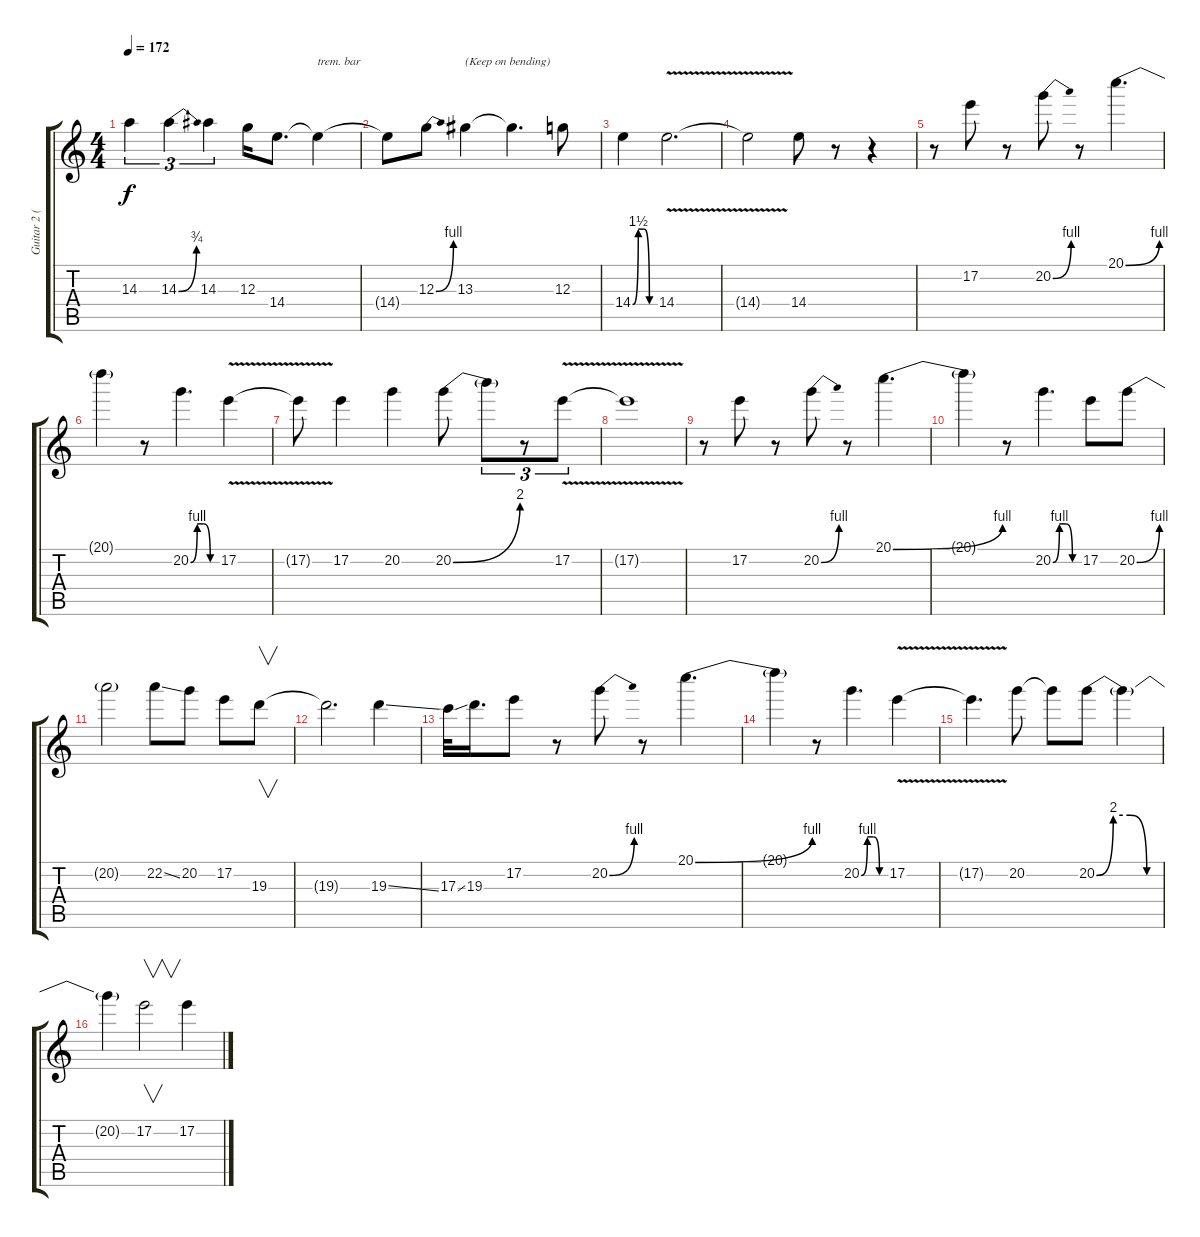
\track ("Guitar 2 (Wah)" "Guitar 2 (") {instrument distortionguitar}
\staff {score tabs}
\tuning (E4 B3 G3 D3 A2 E2) {hide}
\ts (4 4)
\tempo 172
\clef g2
\ks c
14.3.4{tu (3 2) dy f} 14.3{be (bend 0 0 60 3)}.4{tu (3 2)} 14.3.4{tu (3 2)} 12.3.16 14.4.8{d} 14.4{t}.4{txt "trem. bar"} |
14.4{t}.8 12.3{be (bend 0 0 60 4)}.8 13.3.4{txt "(Keep on bending)"} 13.3{t}.4{d} 12.3.8 |
14.4{be (custom 0 0 15 6 30 6 45 0 60 0)}.4 14.4{v}.2{d} |
14.4{t}.2 14.4.8 r.8 r.4 |
r.8 17.2.8 r.8 20.2{be (bend 0 0 60 4)}.8 r.8 20.1{be (bend 0 0 60 4)}.4{d} |
20.1{t}.4 r.8 20.2{be (custom 0 0 15 4 30 4 45 0 60 0)}.4{d} 17.2{v}.4 |
17.2{t}.8 17.2.4 20.2.4 20.2{be (bend 0 0 60 8)}.8 20.2{t}.8{tu (3 2)} r.8{tu (3 2)} 17.2{v}.8{tu (3 2)} |
17.2{t}.1 |
r.8 17.2.8 r.8 20.2{be (bend 0 0 60 4)}.8 r.8 20.1{be (bend 0 0 60 4)}.4{d} |
20.1{t}.4 r.8 20.2{be (custom 0 0 15 4 30 4 45 0 60 0)}.4{d} 17.2.8 20.2{be (bend 0 0 60 4)}.8 |
20.2{t}.2 22.2{ss}.8 20.2.8 17.2.8 19.3.8{v} |
19.3{t}.2{d} 19.3{ss}.4 |
17.3{ss}.32 19.3.16{d} 17.2.8 r.8 20.2{be (bend 0 0 60 4)}.8 r.8 20.1{be (bend 0 0 60 4)}.4{d} |
20.1{t}.4 r.8 20.2{be (custom 0 0 15 4 30 4 45 0 60 0)}.4{d} 17.2{v}.4 |
17.2{t}.4{d} 20.2.8 20.2{t}.8 20.2{be (custom 0 0 15 8 30 8 45 0 60 0)}.8 20.2{t}.4 |
20.2{t}.4 17.2.2{v} 17.2.4
